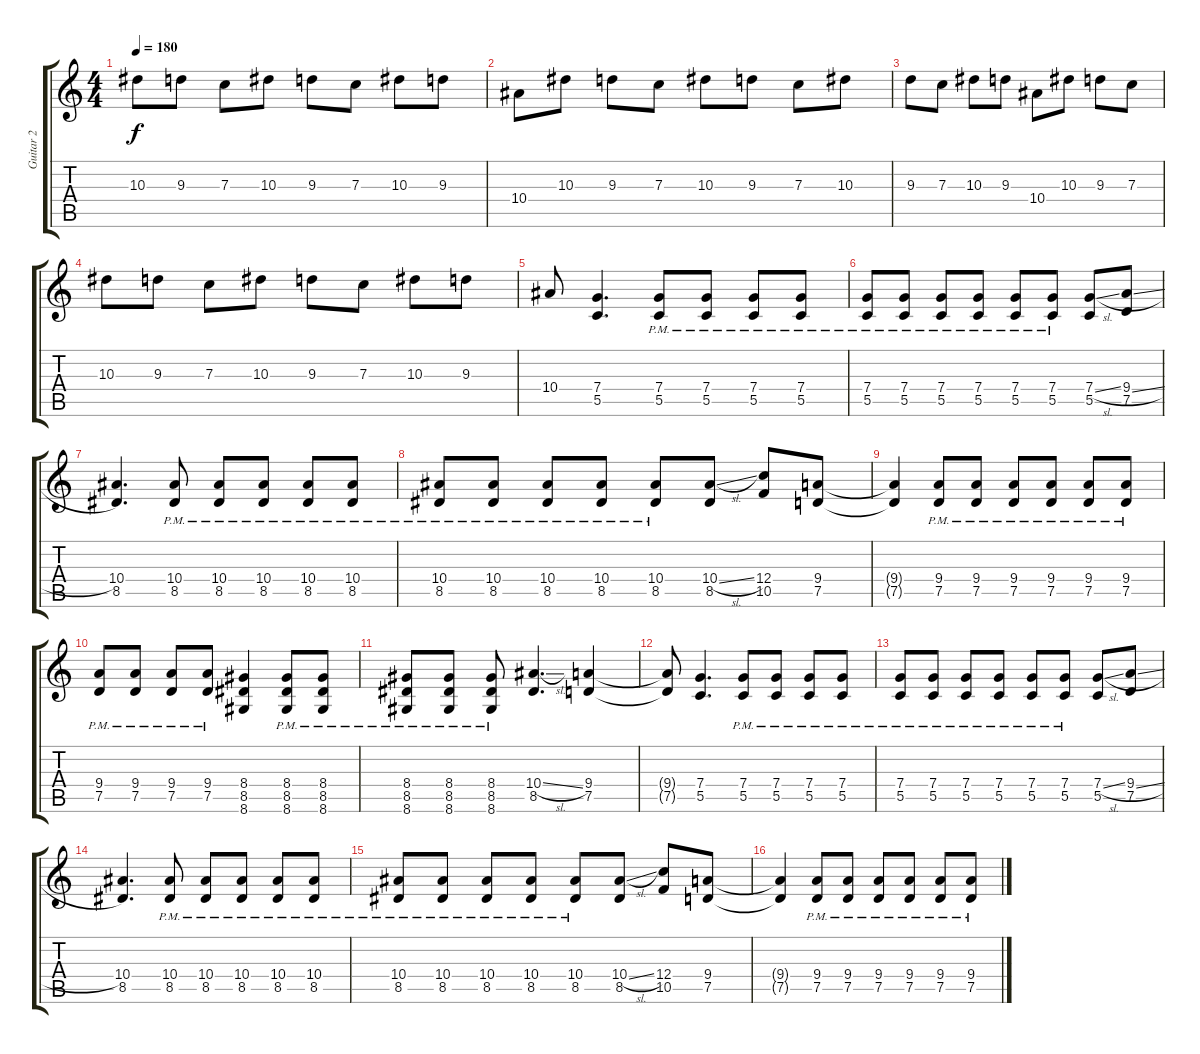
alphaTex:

\track ("Guitar 2" "Guitar 2") {instrument overdrivenguitar}
\staff {score tabs}
\tuning (D4 A3 F3 C3 G2 C2) {hide}
\ts (4 4)
\tempo 180
\clef g2
\ks c
10.3.8{dy f} 9.3.8 7.3.8 10.3.8 9.3.8 7.3.8 10.3.8 9.3.8 |
10.4.8 10.3.8 9.3.8 7.3.8 10.3.8 9.3.8 7.3.8 10.3.8 |
9.3.8 7.3.8 10.3.8 9.3.8 10.4.8 10.3.8 9.3.8 7.3.8 |
10.3.8 9.3.8 7.3.8 10.3.8 9.3.8 7.3.8 10.3.8 9.3.8 |
10.4.8 (7.4 5.5).4{d} (7.4{pm} 5.5).8 (7.4{pm} 5.5).8 (7.4{pm} 5.5).8 (7.4{pm} 5.5).8 |
(7.4{pm} 5.5).8 (7.4{pm} 5.5).8 (7.4{pm} 5.5).8 (7.4{pm} 5.5).8 (7.4{pm} 5.5).8 (7.4{pm} 5.5).8 (7.4{sl} 5.5).8 (9.4{sl} 7.5).8 |
(10.4 8.5).4{d} (10.4{pm} 8.5).8 (10.4{pm} 8.5).8 (10.4{pm} 8.5).8 (10.4{pm} 8.5).8 (10.4{pm} 8.5).8 |
(10.4{pm} 8.5).8 (10.4{pm} 8.5).8 (10.4{pm} 8.5).8 (10.4{pm} 8.5).8 (10.4{pm} 8.5).8 (10.4{sl} 8.5).8 (12.4 10.5).8 (9.4 7.5).8 |
(9.4{t} 7.5{t}).4 (9.4{pm} 7.5).8 (9.4{pm} 7.5).8 (9.4{pm} 7.5).8 (9.4{pm} 7.5).8 (9.4{pm} 7.5).8 (9.4{pm} 7.5).8 |
(9.4{pm} 7.5).8 (9.4{pm} 7.5).8 (9.4{pm} 7.5).8 (9.4{pm} 7.5).8 (8.4 8.5 8.6).4 (8.4{pm} 8.5 8.6).8 (8.4{pm} 8.5 8.6).8 |
(8.4{pm} 8.5 8.6).8 (8.4{pm} 8.5 8.6).8 (8.4{pm} 8.5 8.6).8 (10.4{sl} 8.5).4{d} (9.4 7.5).4 |
(9.4{t} 7.5{t}).8 (7.4 5.5).4{d} (7.4{pm} 5.5).8 (7.4{pm} 5.5).8 (7.4{pm} 5.5).8 (7.4{pm} 5.5).8 |
(7.4{pm} 5.5).8 (7.4{pm} 5.5).8 (7.4{pm} 5.5).8 (7.4{pm} 5.5).8 (7.4{pm} 5.5).8 (7.4{pm} 5.5).8 (7.4{sl} 5.5).8 (9.4{sl} 7.5).8 |
(10.4 8.5).4{d} (10.4{pm} 8.5).8 (10.4{pm} 8.5).8 (10.4{pm} 8.5).8 (10.4{pm} 8.5).8 (10.4{pm} 8.5).8 |
(10.4{pm} 8.5).8 (10.4{pm} 8.5).8 (10.4{pm} 8.5).8 (10.4{pm} 8.5).8 (10.4{pm} 8.5).8 (10.4{sl} 8.5).8 (12.4 10.5).8 (9.4 7.5).8 |
(9.4{t} 7.5{t}).4 (9.4{pm} 7.5).8 (9.4{pm} 7.5).8 (9.4{pm} 7.5).8 (9.4{pm} 7.5).8 (9.4{pm} 7.5).8 (9.4{pm} 7.5).8
